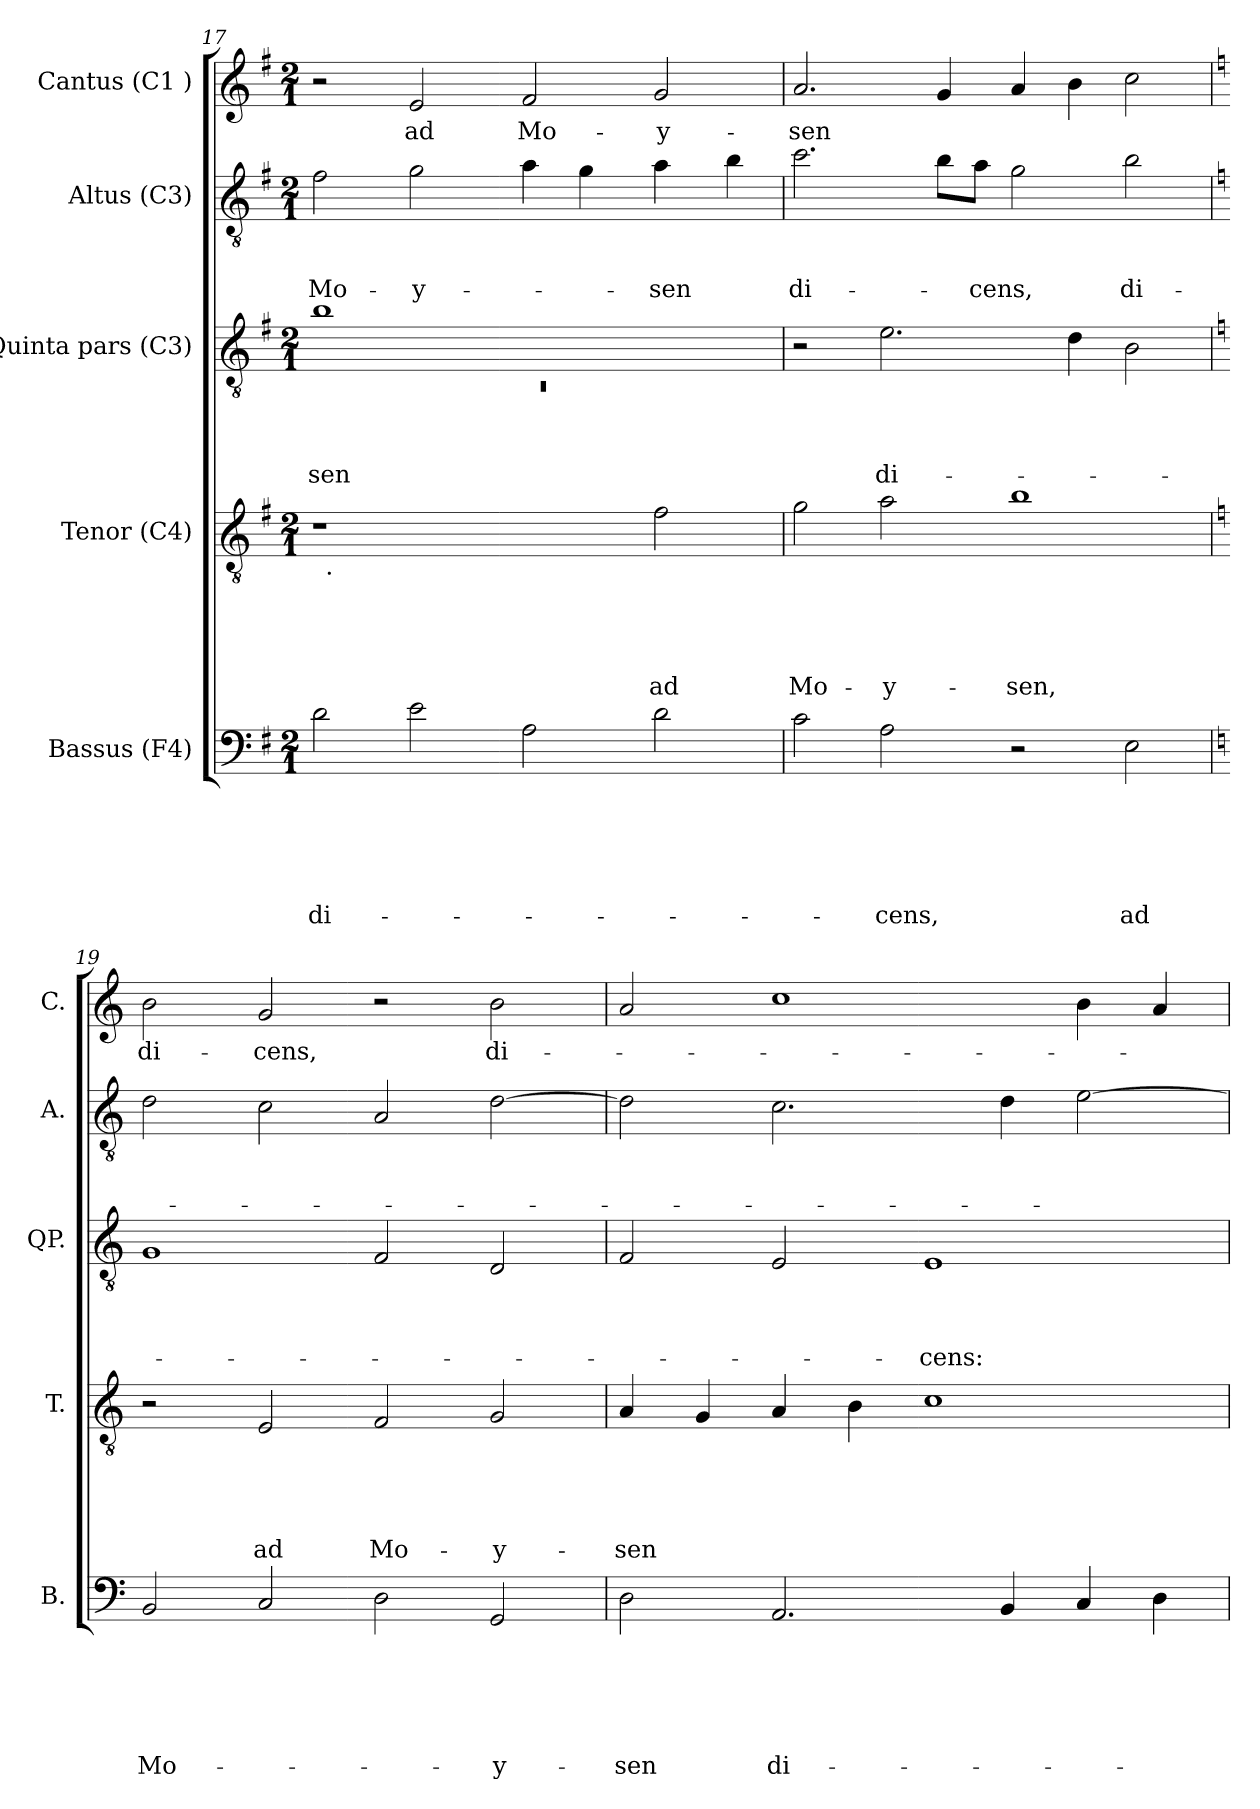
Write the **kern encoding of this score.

**kern	**text	**text	**text	**text	**text	**text	**kern	**text	**text	**text	**text	**text	**kern	**text	**text	**text	**text	**kern	**text	**text	**text	**kern	**text
*part5	*part5	*part5	*part5	*part5	*part5	*part5	*part4	*part4	*part4	*part4	*part4	*part4	*part3	*part3	*part3	*part3	*part3	*part2	*part2	*part2	*part2	*part1	*part1
*staff5	*staff5	*staff5	*staff5	*staff5	*staff5	*staff5	*staff4	*staff4	*staff4	*staff4	*staff4	*staff4	*staff3	*staff3	*staff3	*staff3	*staff3	*staff2	*staff2	*staff2	*staff2	*staff1	*staff1
*I"Bassus (F4)	*	*	*	*	*	*	*I"Tenor (C4)	*	*	*	*	*	*I"Quinta pars (C3)	*	*	*	*	*I"Altus (C3)	*	*	*	*I"Cantus (C1 )	*
*I'B.	*	*	*	*	*	*	*I'T.	*	*	*	*	*	*I'QP.	*	*	*	*	*I'A.	*	*	*	*I'C.	*
*clefF4	*	*	*	*	*	*	*clefGv2	*	*	*	*	*	*clefGv2	*	*	*	*	*clefGv2	*	*	*	*clefG2	*
*k[f#]	*	*	*	*	*	*	*k[f#]	*	*	*	*	*	*k[f#]	*	*	*	*	*k[f#]	*	*	*	*k[f#]	*
*G:	*	*	*	*	*	*	*G:	*	*	*	*	*	*G:	*	*	*	*	*G:	*	*	*	*G:	*
*M2/1	*	*	*	*	*	*	*M2/1	*	*	*	*	*	*M2/1	*	*	*	*	*M2/1	*	*	*	*M2/1	*
=17	=17	=17	=17	=17	=17	=17	=17	=17	=17	=17	=17	=17	=17	=17	=17	=17	=17	=17	=17	=17	=17	=17	=17
*	*	*	*	*	*	*	*	*	*	*	*	*	*^	*	*	*	*	*	*	*	*	*	*
!	!	!	!	!	!	!LO:LY:b	!	!	!	!	!	!	!	!LO:N:vis=1	!	!	!	!LO:LY:b	!	!	!	!LO:LY:b	!	!
*	*	*	*	*	*	*	*^	*	*	*	*	*	*	*	*	*	*	*	*	*	*	*	*	*
2d\	.	.	.	.	.	di-	1r	48ryy	.	.	.	.	.	1b	0rC	.	.	.	-sen	2f#\	.	.	Mo-	2r	.
!	!	!	!	!	!	!	!	!LO:TX:b:t=.	!	!	!	!	!	!	!	!	!	!	!	!	!	!	!	!	!
.	.	.	.	.	.	.	.	3%2ryy	.	.	.	.	.	.	.	.	.	.	.	.	.	.	.	.	.
!	!	!	!	!	!	!	!	!	!	!	!	!	!	!	!	!	!	!	!	!	!	!	!LO:LY:b	!	!LO:LY:b
2e\	.	.	.	.	.	.	.	.	.	.	.	.	.	.	.	.	.	.	.	2g\	.	.	-y-	2e/	ad
.	.	.	.	.	.	.	.	3%2ryy	.	.	.	.	.	.	.	.	.	.	.	.	.	.	.	.	.
!	!	!	!	!	!	!	!	!	!	!	!	!	!	!	!	!	!	!	!	!	!	!	!	!	!LO:LY:b
2A\	.	.	.	.	.	.	2ryy	.	.	.	.	.	.	1ryy	.	.	.	.	.	4a\	.	.	.	2f#/	Mo-
.	.	.	.	.	.	.	.	.	.	.	.	.	.	.	.	.	.	.	.	4g\	.	.	.	.	.
.	.	.	.	.	.	.	.	3ryy	.	.	.	.	.	.	.	.	.	.	.	.	.	.	.	.	.
!	!	!	!	!	!	!	!	!	!	!	!	!	!LO:LY:b	!	!	!	!	!	!	!	!	!	!LO:LY:b	!	!LO:LY:b
2d\	.	.	.	.	.	.	2f#\	.	.	.	.	.	ad	.	.	.	.	.	.	4a\	.	.	-sen	2g/	-y-
.	.	.	.	.	.	.	.	6...ryy	.	.	.	.	.	.	.	.	.	.	.	.	.	.	.	.	.
.	.	.	.	.	.	.	.	.	.	.	.	.	.	.	.	.	.	.	.	4b\	.	.	.	.	.
*	*	*	*	*	*	*	*	*	*	*	*	*	*	*v	*v	*	*	*	*	*	*	*	*	*	*
=18	=18	=18	=18	=18	=18	=18	=18	=18	=18	=18	=18	=18	=18	=18	=18	=18	=18	=18	=18	=18	=18	=18	=18	=18
!	!	!	!	!	!	!	!	!	!	!	!	!	!LO:LY:b	!	!	!	!	!	!	!	!	!LO:LY:b	!	!LO:LY:b
*	*	*	*	*	*	*	*v	*v	*	*	*	*	*	*	*	*	*	*	*	*	*	*	*	*
2c\	.	.	.	.	.	.	2g\	.	.	.	.	Mo-	2r	.	.	.	.	2.cc\	.	.	di-	2.a/	-sen
!	!	!	!	!	!	!LO:LY:b	!	!	!	!	!	!LO:LY:b	!	!	!	!	!LO:LY:b	!	!	!	!	!	!
2A\	.	.	.	.	.	-cens,	2a\	.	.	.	.	-y-	2.e\	.	.	.	di-	.	.	.	.	.	.
.	.	.	.	.	.	.	.	.	.	.	.	.	.	.	.	.	.	8b\L	.	.	.	4g/	.
!	!	!	!	!	!	!	!	!	!	!	!	!	!	!	!	!	!	!	!	!	!LO:LY:b	!	!
.	.	.	.	.	.	.	.	.	.	.	.	.	.	.	.	.	.	8a\J	.	.	-cens,	.	.
!	!	!	!	!	!	!	!	!	!	!	!	!LO:LY:b	!	!	!	!	!	!	!	!	!	!	!
2r	.	.	.	.	.	.	1b	.	.	.	.	-sen,	.	.	.	.	.	2g\	.	.	.	4a/	.
.	.	.	.	.	.	.	.	.	.	.	.	.	4d\	.	.	.	.	.	.	.	.	4b\	.
!	!	!	!	!	!	!LO:LY:b	!	!	!	!	!	!	!	!	!	!	!	!	!	!	!LO:LY:b	!	!
2E\	.	.	.	.	.	ad	.	.	.	.	.	.	2B\	.	.	.	.	2b\	.	.	di-	2cc\	.
!!LO:LB:g=z
=19	=19	=19	=19	=19	=19	=19	=19	=19	=19	=19	=19	=19	=19	=19	=19	=19	=19	=19	=19	=19	=19	=19	=19
*k[]	*	*	*	*	*	*	*k[]	*	*	*	*	*	*k[]	*	*	*	*	*k[]	*	*	*	*k[]	*
*C:	*	*	*	*	*	*	*C:	*	*	*	*	*	*C:	*	*	*	*	*C:	*	*	*	*C:	*
!	!	!	!	!	!	!LO:LY:b	!	!	!	!	!	!	!	!	!	!	!	!	!	!	!	!	!LO:LY:b
2BB/	.	.	.	.	.	Mo-	2r	.	.	.	.	.	1G	.	.	.	.	2d\	.	.	.	2b\	di-
!	!	!	!	!	!	!	!	!	!	!	!	!LO:LY:b	!	!	!	!	!	!	!	!	!	!	!LO:LY:b
2C/	.	.	.	.	.	.	2E/	.	.	.	.	ad	.	.	.	.	.	2c\	.	.	.	2g/	-cens,
!	!	!	!	!	!	!	!	!	!	!	!	!LO:LY:b	!	!	!	!	!	!	!	!	!	!	!
2D\	.	.	.	.	.	.	2F/	.	.	.	.	Mo-	2F/	.	.	.	.	2A/	.	.	.	2r	.
!	!	!	!	!	!	!LO:LY:b	!	!	!	!	!	!LO:LY:b	!	!	!	!	!	!	!	!	!	!	!LO:LY:b
2GG/	.	.	.	.	.	-y-	2G/	.	.	.	.	-y-	2D/	.	.	.	.	[>2d\	.	.	.	2b\	di-
=20	=20	=20	=20	=20	=20	=20	=20	=20	=20	=20	=20	=20	=20	=20	=20	=20	=20	=20	=20	=20	=20	=20	=20
!	!	!	!	!	!	!LO:LY:b	!	!	!	!	!	!LO:LY:b	!	!	!	!	!	!	!	!	!	!	!
2D\	.	.	.	.	.	-sen	4A/	.	.	.	.	-sen	2F/	.	.	.	.	2d\]	.	.	.	2a/	.
.	.	.	.	.	.	.	4G/	.	.	.	.	.	.	.	.	.	.	.	.	.	.	.	.
!	!	!	!	!	!	!LO:LY:b	!	!	!	!	!	!	!	!	!	!	!	!	!	!	!	!	!
2.AA/	.	.	.	.	.	di-	4A/	.	.	.	.	.	2E/	.	.	.	.	2.c\	.	.	.	1cc	.
.	.	.	.	.	.	.	4B\	.	.	.	.	.	.	.	.	.	.	.	.	.	.	.	.
!	!	!	!	!	!	!	!	!	!	!	!	!	!	!	!	!	!LO:LY:b	!	!	!	!	!	!
.	.	.	.	.	.	.	1c	.	.	.	.	.	1E	.	.	.	-cens:	.	.	.	.	.	.
4BB/	.	.	.	.	.	.	.	.	.	.	.	.	.	.	.	.	.	4d\	.	.	.	.	.
4C/	.	.	.	.	.	.	.	.	.	.	.	.	.	.	.	.	.	[>2e\	.	.	.	4b\	.
4D\	.	.	.	.	.	.	.	.	.	.	.	.	.	.	.	.	.	.	.	.	.	4a/	.
=	=	=	=	=	=	=	=	=	=	=	=	=	=	=	=	=	=	=	=	=	=	=	=
*-	*-	*-	*-	*-	*-	*-	*-	*-	*-	*-	*-	*-	*-	*-	*-	*-	*-	*-	*-	*-	*-	*-	*-
